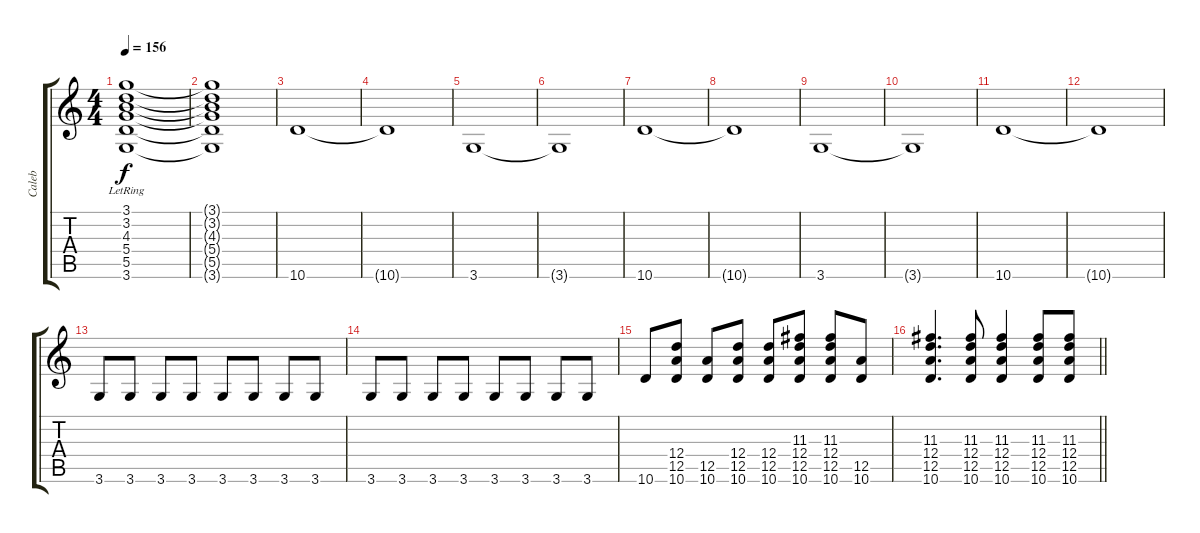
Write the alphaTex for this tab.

\track ("Caleb" "Caleb") {instrument electricguitarclean}
\staff {score tabs}
\tuning (E4 B3 G3 D3 A2 E2) {hide}
\ts (4 4)
\tempo 156
\clef g2
\ks c
(3.1{lr} 3.2{lr} 4.3{lr} 5.4{lr} 5.5{lr} 3.6{lr}).1{dy f} |
(3.1{t} 3.2{t} 4.3{t} 5.4{t} 5.5{t} 3.6{t}).1 |
10.6.1 |
10.6{t}.1 |
3.6.1 |
3.6{t}.1 |
10.6.1 |
10.6{t}.1 |
3.6.1 |
3.6{t}.1 |
10.6.1 |
10.6{t}.1 |
3.6.8 3.6.8 3.6.8 3.6.8 3.6.8 3.6.8 3.6.8 3.6.8 |
3.6.8 3.6.8 3.6.8 3.6.8 3.6.8 3.6.8 3.6.8 3.6.8 |
10.6.8 (12.4 12.5 10.6).8 (12.5 10.6).8 (12.4 12.5 10.6).8 (12.4 12.5 10.6).8 (11.3 12.4 12.5 10.6).8 (11.3 12.4 12.5 10.6).8 (12.5 10.6).8 |
\barLineRight lightlight
(11.3 12.4 12.5 10.6).4{d} (11.3 12.4 12.5 10.6).8 (11.3 12.4 12.5 10.6).4 (11.3 12.4 12.5 10.6).8 (11.3 12.4 12.5 10.6).8
